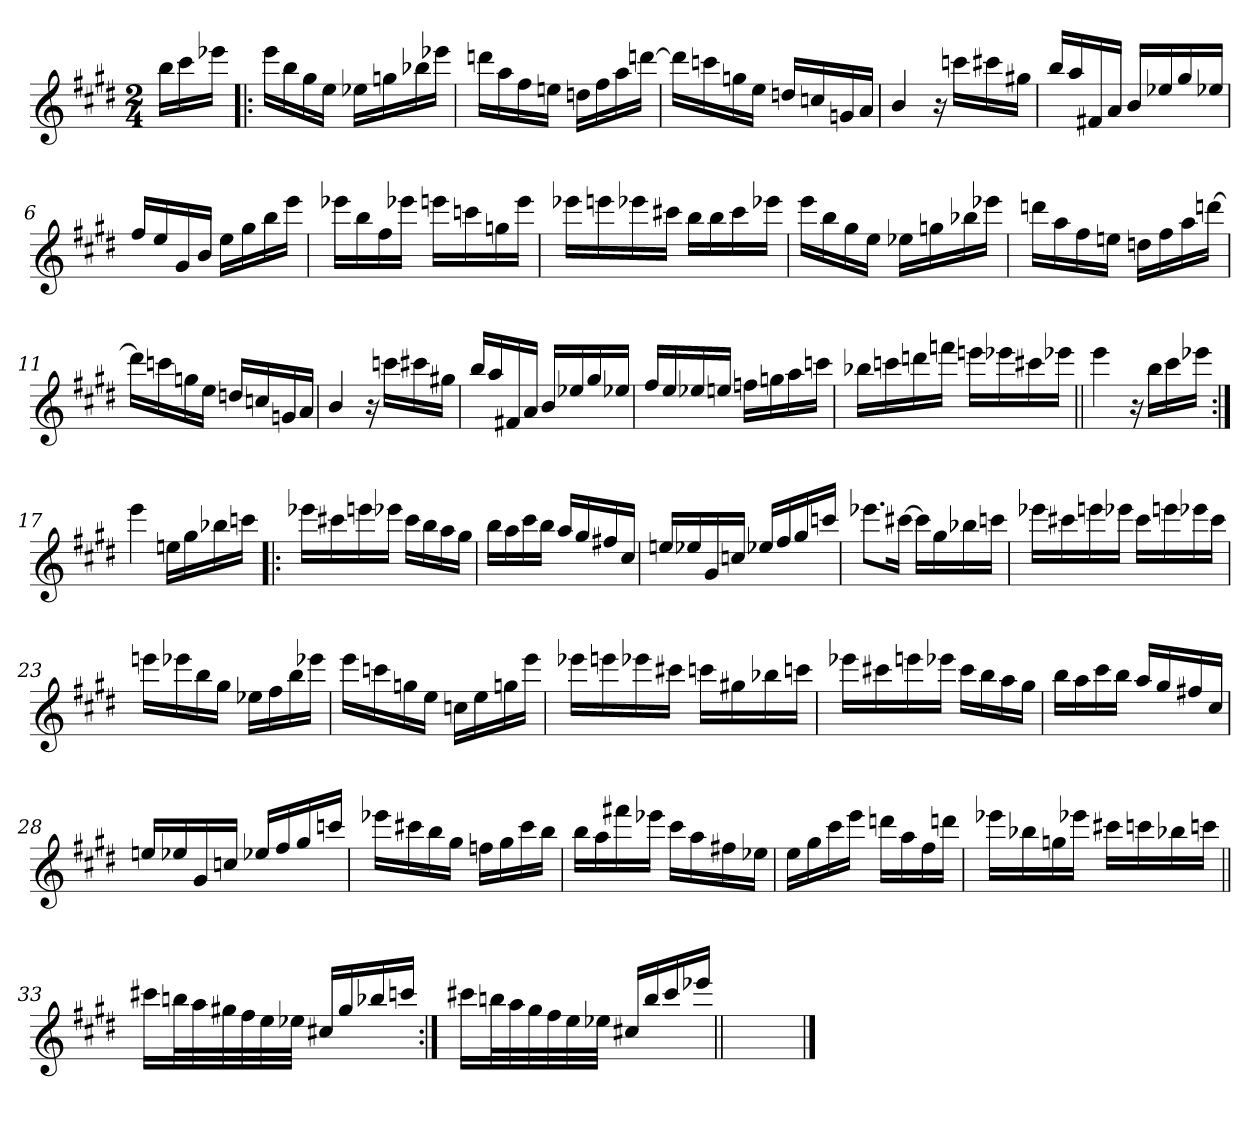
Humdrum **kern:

**kern
*part1
*staff1
*clefG2
*k[f#c#g#d#]
*E:
*M2/4
=
16bb\LL
16ccc#\
16eee-X\JJ
=1!|:
16eee\LL
16bb\
16gg#\
16ee\JJ
16ee-X\LL
16ggn\
16bb-X\
16eee-X\JJ
=2
16dddn\LL
16aa\
16ff#\
16een\JJ
16ddn\LL
16ff#\
16aa\
[16dddn\JJ
=3
16dddn\LL]
16cccn\
16ggn\
16ee\JJ
16ddn/LL
16ccn/
16gn/
16a/JJ
=4
4b/
16r
16cccn\LL
16ccc#X\
16gg#X\JJ
!!LO:LB:g=z
=5
16bb/LL
16aa/
16f#X/
16a/JJ
16b/LL
16ee-X/
16gg#/
16ee-X/JJ
=6
16ff#/LL
16ee/
16g#/
16b/JJ
16ee\LL
16gg#\
16bb\
16eee\JJ
=7
16eee-X\LL
16bb\
16ff#\
16eee-X\JJ
16eeen\LL
16cccn\
16ggn\
16eee\JJ
=8
16eee-X\LL
16eeen\
16eee-X\
16ccc#X\JJ
16bb\LL
16bb\
16ccc#\
16eee-X\JJ
!!LO:LB:g=z
=9
16eee\LL
16bb\
16gg#\
16ee\JJ
16ee-X\LL
16ggn\
16bb-X\
16eee-X\JJ
=10
16dddn\LL
16aa\
16ff#\
16een\JJ
16ddn\LL
16ff#\
16aa\
[16dddn\JJ
=11
16dddn\LL]
16cccn\
16ggn\
16ee\JJ
16ddn/LL
16ccn/
16gn/
16a/JJ
=12
4b/
16r
16cccn\LL
16ccc#X\
16gg#X\JJ
!!LO:LB:g=z
=13
16bb/LL
16aa/
16f#X/
16a/JJ
16b/LL
16ee-X/
16gg#/
16ee-X/JJ
=14
16ff#/LL
16ee/
16ee-X/
16een/JJ
16ffn\LL
16ggn\
16aa\
16cccn\JJ
=15
16bb-X\LL
16cccn\
16dddn\
16fffn\JJ
16eeen\LL
16eee-X\
16ccc#X\
16eee-X\JJ
=16||
4eee\
16r
16bb\LL
16ccc#\
16eee-X\JJ
!!LO:LB:g=z
=17:|!
4eee\
16een\LL
16gg#\
16bb-X\
16cccn\JJ
=18!|:
16eee-X\LL
16ccc#X\
16eeen\
16eee-X\JJ
16ccc#\LL
16bb\
16aa\
16gg#\JJ
=19
16bb\LL
16aa\
16ccc#\
16bb\JJ
16aa/LL
16gg#/
16ff#X/
16cc#/JJ
=20
16een/LL
16ee-X/
16g#/
16ccn/JJ
16ee-X/LL
16ff#/
16gg#/
16cccn/JJ
!!LO:LB:g=z
=21
8.eee-X\L
[16ccc#X\Jk
16ccc#\LL]
16gg#\
16bb-X\
16cccn\JJ
=22
16eee-X\LL
16ccc#X\
16eeen\
16eee-X\JJ
16ccc#\LL
16eeen\
16eee-X\
16ccc#\JJ
=23
16eeen\LL
16eee-X\
16bb\
16gg#\JJ
16ee-X\LL
16ff#\
16bb\
16eee-X\JJ
=24
16eee\LL
16cccn\
16ggn\
16ee\JJ
16ccn\LL
16ee\
16ggn\
16eee\JJ
!!LO:LB:g=z
=25
16eee-X\LL
16eeen\
16eee-X\
16ccc#X\JJ
16cccn\LL
16gg#X\
16bb-X\
16cccn\JJ
=26
16eee-X\LL
16ccc#X\
16eeen\
16eee-X\JJ
16ccc#\LL
16bb\
16aa\
16gg#\JJ
=27
16bb\LL
16aa\
16ccc#\
16bb\JJ
16aa/LL
16gg#/
16ff#X/
16cc#/JJ
=28
16een/LL
16ee-X/
16g#/
16ccn/JJ
16ee-X/LL
16ff#/
16gg#/
16cccn/JJ
!!LO:LB:g=z
=29
16eee-X\LL
16ccc#X\
16bb\
16gg#\JJ
16ffn\LL
16gg#\
16ccc#\
16bb\JJ
=30
16bb\LL
16aa\
16fff#X\
16eee-X\JJ
16ccc#\LL
16aa\
16ff#X\
16ee-X\JJ
=31
16ee\LL
16gg#\
16ccc#\
16eee\JJ
16dddn\LL
16aa\
16ff#\
16dddn\JJ
=32
16eee-X\LL
16bb-X\
16ggn\
16eee-X\JJ
16ccc#X\LL
16cccn\
16bb-X\
16cccn\JJ
!!LO:LB:g=z
=33||
16ccc#X\LL
32bbn\L
32aa\
32gg#X\
32ff#\
32ee\
32ee-X\JJJ
16cc#X/LL
16gg#/
16bb-X/
16cccn/JJ
=34:|!
16ccc#X\LL
32bbn\L
32aa\
32gg#\
32ff#\
32ee\
32ee-X\JJJ
16cc#X/LL
16bb/
16ccc#/
16eee-X/JJ
=35||
2ryy
==
*-
